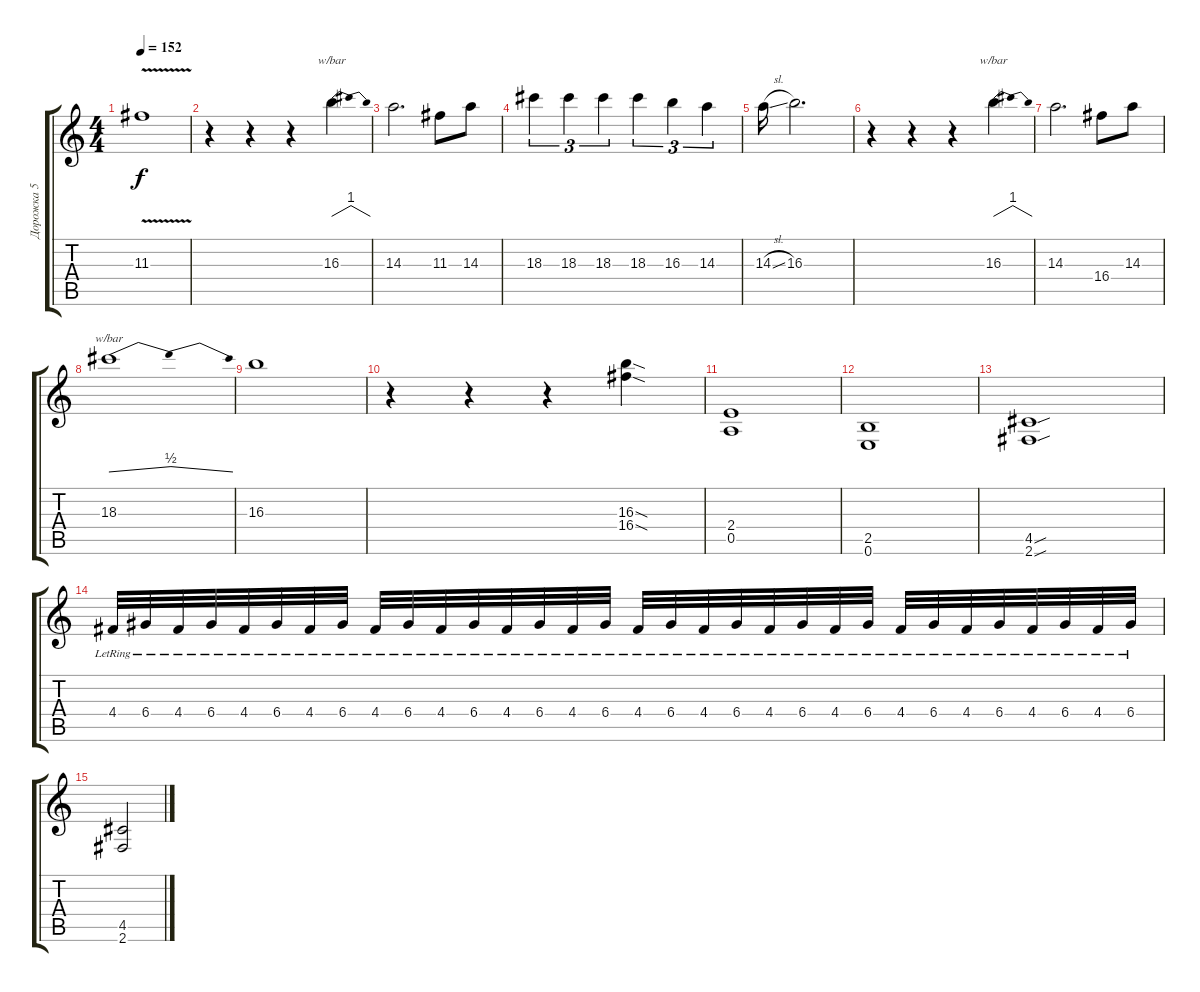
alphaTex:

\track ("Дорожка 5" "Дорожка 5") {instrument overdrivenguitar}
\staff {score tabs}
\tuning (E4 B3 G3 D3 A2 E2) {hide}
\ts (4 4)
\tempo 152
\clef g2
\ks c
11.3{v}.1{dy f} |
r.4 r.4 r.4 16.3.4{tbe (dip default 0 0 30 4 60 0)} |
14.3.2{d} 11.3.8 14.3.8 |
18.3.4{tu (3 2)} 18.3.4{tu (3 2)} 18.3.4{tu (3 2)} 18.3.4{tu (3 2)} 16.3.4{tu (3 2)} 14.3.4{tu (3 2)} |
14.3{sl}.16 16.3.2{d} |
r.4 r.4 r.4 16.3.4{tbe (dip default 0 0 30 4 60 0)} |
14.3.2{d} 16.4.8 14.3.8 |
18.3.1{tbe (dip default 0 0 40 2 60 0)} |
16.3.1 |
r.4 r.4 r.4 (16.3{sod} 16.4{sod}).4 |
(2.4 0.5).1 |
(2.5 0.6).1 |
(4.5{sou} 2.6{sou}).1 |
4.4{lr}.32 6.4{lr}.32 4.4{lr}.32 6.4{lr}.32 4.4{lr}.32 6.4{lr}.32 4.4{lr}.32 6.4{lr}.32 4.4{lr}.32 6.4{lr}.32 4.4{lr}.32 6.4{lr}.32 4.4{lr}.32 6.4{lr}.32 4.4{lr}.32 6.4{lr}.32 4.4{lr}.32 6.4{lr}.32 4.4{lr}.32 6.4{lr}.32 4.4{lr}.32 6.4{lr}.32 4.4{lr}.32 6.4{lr}.32 4.4{lr}.32 6.4{lr}.32 4.4{lr}.32 6.4{lr}.32 4.4{lr}.32 6.4{lr}.32 4.4{lr}.32 6.4{lr}.32 |
(4.5 2.6).2
